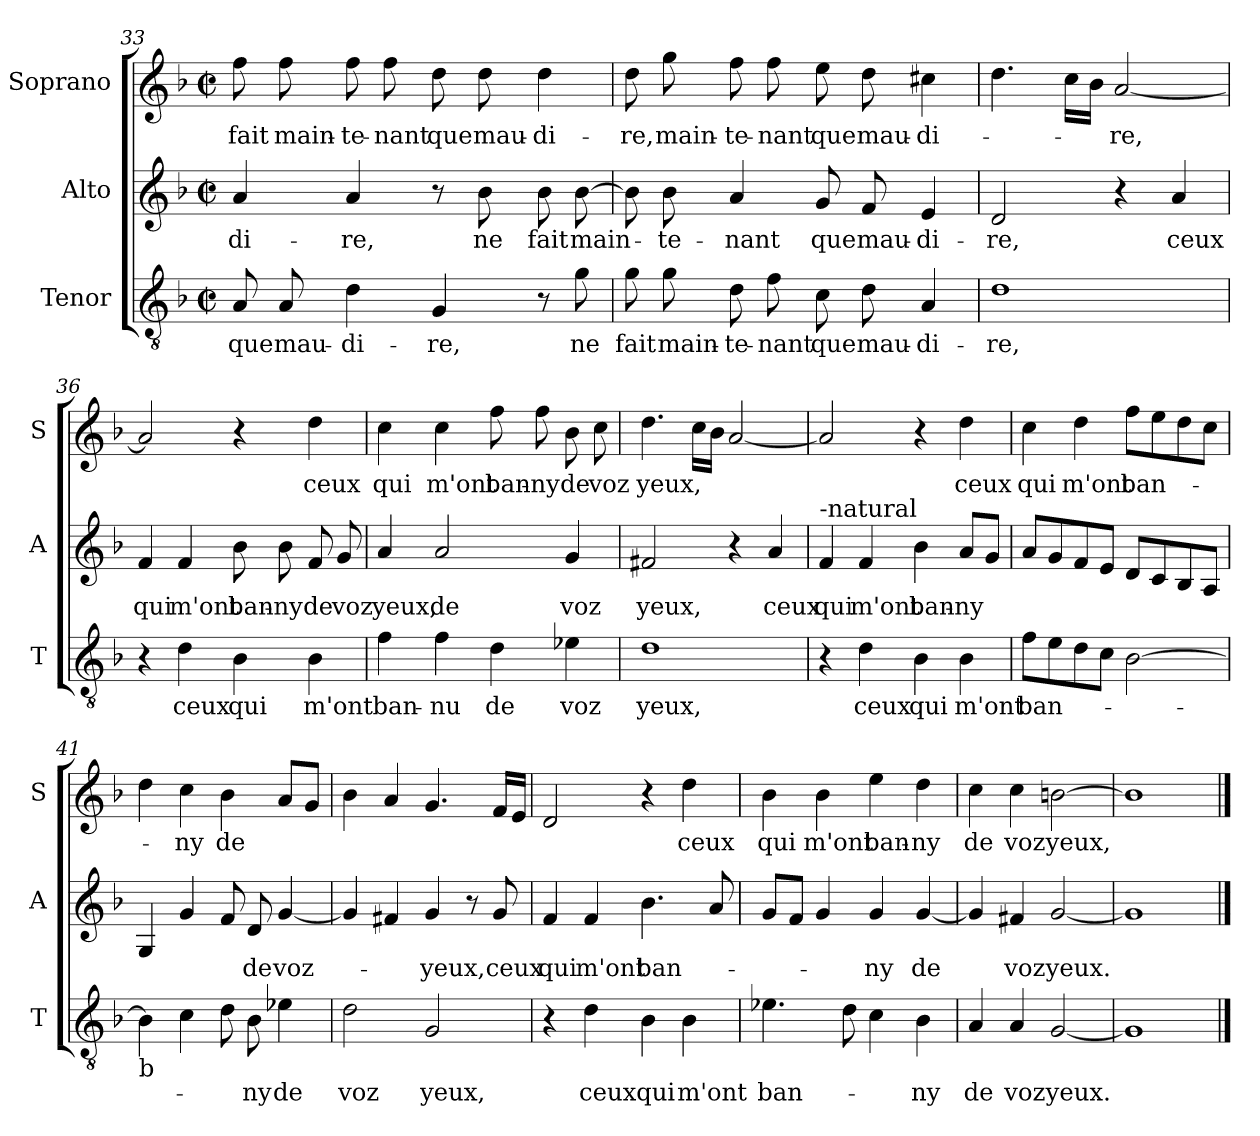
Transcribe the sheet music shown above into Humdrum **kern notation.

**kern	**text	**kern	**text	**kern	**text
*part3	*part3	*part2	*part2	*part1	*part1
*staff3	*staff3	*staff2	*staff2	*staff1	*staff1
*I"Tenor	*	*I"Alto	*	*I"Soprano	*
*I'T	*	*I'A	*	*I'S	*
*clefGv2	*	*clefG2	*	*clefG2	*
*k[b-]	*	*k[b-]	*	*k[b-]	*
*F:	*	*F:	*	*F:	*
*M2/2	*	*M2/2	*	*M2/2	*
*met(c|)	*	*met(c|)	*	*met(c|)	*
=33	=33	=33	=33	=33	=33
!	!LO:LY:b	!	!LO:LY:b	!	!LO:LY:b
8A/	que	4a/	-di-	8ff\	fait
!	!LO:LY:b	!	!	!	!LO:LY:b
8A/	mau-	.	.	8ff\	main-
!	!LO:LY:b	!	!LO:LY:b	!	!LO:LY:b
4d\	-di-	4a/	-re,	8ff\	-te-
!	!	!	!	!	!LO:LY:b
.	.	.	.	8ff\	-nant
!	!LO:LY:b	!	!	!	!LO:LY:b
4G/	-re,	8r	.	8dd\	que
!	!	!	!LO:LY:b	!	!LO:LY:b
.	.	8b-\	ne	8dd\	mau-
!	!	!	!LO:LY:b	!	!LO:LY:b
8r	.	8b-\	fait	4dd\	-di-
!	!LO:LY:b	!	!LO:LY:b	!	!
8g\	ne	[8b-\	main-	.	.
=34	=34	=34	=34	=34	=34
!	!LO:LY:b	!	!	!	!LO:LY:b
8g\	fait	8b-\]	.	8dd\	-re,
!	!LO:LY:b	!	!LO:LY:b	!	!LO:LY:b
8g\	main-	8b-\	-te-	8gg\	main-
!	!LO:LY:b	!	!LO:LY:b	!	!LO:LY:b
8d\	-te-	4a/	-nant	8ff\	-te-
!	!LO:LY:b	!	!	!	!LO:LY:b
8f\	-nant	.	.	8ff\	-nant
!	!LO:LY:b	!	!LO:LY:b	!	!LO:LY:b
8c\	que	8g/	que	8ee\	que
!	!LO:LY:b	!	!LO:LY:b	!	!LO:LY:b
8d\	mau-	8f/	mau-	8dd\	mau-
!	!LO:LY:b	!	!LO:LY:b	!	!LO:LY:b
4A/	-di-	4e/	-di-	4cc#X\	-di-
!!LO:LB:g=z
=35	=35	=35	=35	=35	=35
!	!LO:LY:b	!	!LO:LY:b	!	!
1d	-re,	2d/	-re,	4.dd\	.
.	.	.	.	16cc\LL	.
.	.	.	.	16b-\JJ	.
!	!	!	!	!	!LO:LY:b
.	.	4r	.	[2a/	-re,
!	!	!	!LO:LY:b	!	!
.	.	4a/	ceux	.	.
=36	=36	=36	=36	=36	=36
!	!	!	!LO:LY:b	!	!
4r	.	4f/	qui	2a/]	.
!	!LO:LY:b	!	!LO:LY:b	!	!
4d\	ceux	4f/	m'ont	.	.
!	!LO:LY:b	!	!LO:LY:b	!	!
4B-\	qui	8b-\	ban-	4r	.
!	!	!	!LO:LY:b	!	!
.	.	8b-\	-ny	.	.
!	!LO:LY:b	!	!LO:LY:b	!	!LO:LY:b
4B-\	m'ont	8f/	de	4dd\	ceux
!	!	!	!LO:LY:b	!	!
.	.	8g/	voz	.	.
=37	=37	=37	=37	=37	=37
!	!LO:LY:b	!	!LO:LY:b	!	!LO:LY:b
4f\	ban-	4a/	yeux,	4cc\	qui
!	!LO:LY:b	!	!LO:LY:b	!	!LO:LY:b
4f\	-nu	2a/	de	4cc\	m'ont
!	!LO:LY:b	!	!	!	!LO:LY:b
4d\	de	.	.	8ff\	ban-
!	!	!	!	!	!LO:LY:b
.	.	.	.	8ff\	-ny
!	!LO:LY:b	!	!LO:LY:b	!	!LO:LY:b
4e-X\	voz	4g/	voz	8b-\	de
!	!	!	!	!	!LO:LY:b
.	.	.	.	8cc\	voz
=38	=38	=38	=38	=38	=38
!	!LO:LY:b	!	!LO:LY:b	!	!LO:LY:b
1d	yeux,	2f#X/	yeux,	4.dd\	yeux,
.	.	.	.	16cc\LL	.
.	.	.	.	16b-\JJ	.
.	.	4r	.	[2a/	.
!	!	!	!LO:LY:b	!	!
.	.	4a/	ceux	.	.
!!LO:LB:g=z
=39	=39	=39	=39	=39	=39
!	!	!LO:TX:a:t=-natural	!	!	!
!	!	!	!LO:LY:b	!	!
4r	.	4f/	qui	2a/]	.
!	!LO:LY:b	!	!LO:LY:b	!	!
4d\	ceux	4f/	m'ont	.	.
!	!LO:LY:b	!	!LO:LY:b	!	!
4B-\	qui	4b-\	ban-	4r	.
!	!LO:LY:b	!	!LO:LY:b	!	!LO:LY:b
4B-\	m'ont	8a/L	-ny	4dd\	ceux
.	.	8g/J	.	.	.
=40	=40	=40	=40	=40	=40
!	!LO:LY:b	!	!	!	!LO:LY:b
8f\L	ban-	8a/L	.	4cc\	qui
8e\	.	8g/	.	.	.
!	!	!	!	!	!LO:LY:b
8d\	.	8f/	.	4dd\	m'ont
8c\J	.	8e/J	.	.	.
!	!	!	!	!	!LO:LY:b
[2B-\	.	8d/L	.	8ff\L	ban-
.	.	8c/	.	8ee\	.
.	.	8B-/	.	8dd\	.
.	.	8A/J	.	8cc\J	.
=41	=41	=41	=41	=41	=41
!LO:TX:b:t=b	!	!	!	!	!
4B-\]	.	4G/	.	4dd\	.
!	!	!	!	!	!LO:LY:b
4c\	.	4g/	.	4cc\	-ny
!	!	!	!	!	!LO:LY:b
8d\	.	8f/	.	4b-\	de
!	!LO:LY:b	!	!LO:LY:b	!	!
8B-\	-ny	8d/	de	.	.
!	!LO:LY:b	!	!LO:LY:b	!	!
4e-X\	de	[4g/	voz-	8a/L	.
.	.	.	.	8g/J	.
=42	=42	=42	=42	=42	=42
!	!LO:LY:b	!	!	!	!
2d\	voz	4g/]	.	4b-\	.
.	.	4f#X/	.	4a/	.
!	!LO:LY:b	!	!LO:LY:b	!	!
2G/	yeux,	4g/	-yeux,	4.g/	.
.	.	8r	.	.	.
!	!	!	!LO:LY:b	!	!
.	.	8g/	ceux	16f/LL	.
.	.	.	.	16e/JJ	.
!!LO:LB:g=z
=43	=43	=43	=43	=43	=43
!	!	!	!LO:LY:b	!	!
4r	.	4f/	qui	2d/	.
!	!LO:LY:b	!	!LO:LY:b	!	!
4d\	ceux	4f/	m'ont	.	.
!	!LO:LY:b	!	!LO:LY:b	!	!
4B-\	qui	4.b-\	ban-	4r	.
!	!LO:LY:b	!	!	!	!LO:LY:b
4B-\	m'ont	.	.	4dd\	ceux
.	.	8a/	.	.	.
=44	=44	=44	=44	=44	=44
!	!LO:LY:b	!	!	!	!LO:LY:b
4.e-X\	ban-	8g/L	.	4b-\	qui
.	.	8f/J	.	.	.
!	!	!	!	!	!LO:LY:b
.	.	4g/	.	4b-\	m'ont
8d\	.	.	.	.	.
!	!	!	!LO:LY:b	!	!LO:LY:b
4c\	.	4g/	-ny	4ee\	ban-
!	!LO:LY:b	!	!LO:LY:b	!	!LO:LY:b
4B-\	-ny	[4g/	de	4dd\	-ny
=45	=45	=45	=45	=45	=45
!	!LO:LY:b	!	!	!	!LO:LY:b
4A/	de	4g/]	.	4cc\	de
!	!LO:LY:b	!	!LO:LY:b	!	!LO:LY:b
4A/	voz	4f#X/	voz	4cc\	voz
!	!LO:LY:b	!	!LO:LY:b	!	!LO:LY:b
[2G/	yeux.	[2g/	yeux.	[2bn\	yeux,
=46	=46	=46	=46	=46	=46
1G]	.	1g]	.	1b]	.
==	==	==	==	==	==
*-	*-	*-	*-	*-	*-
